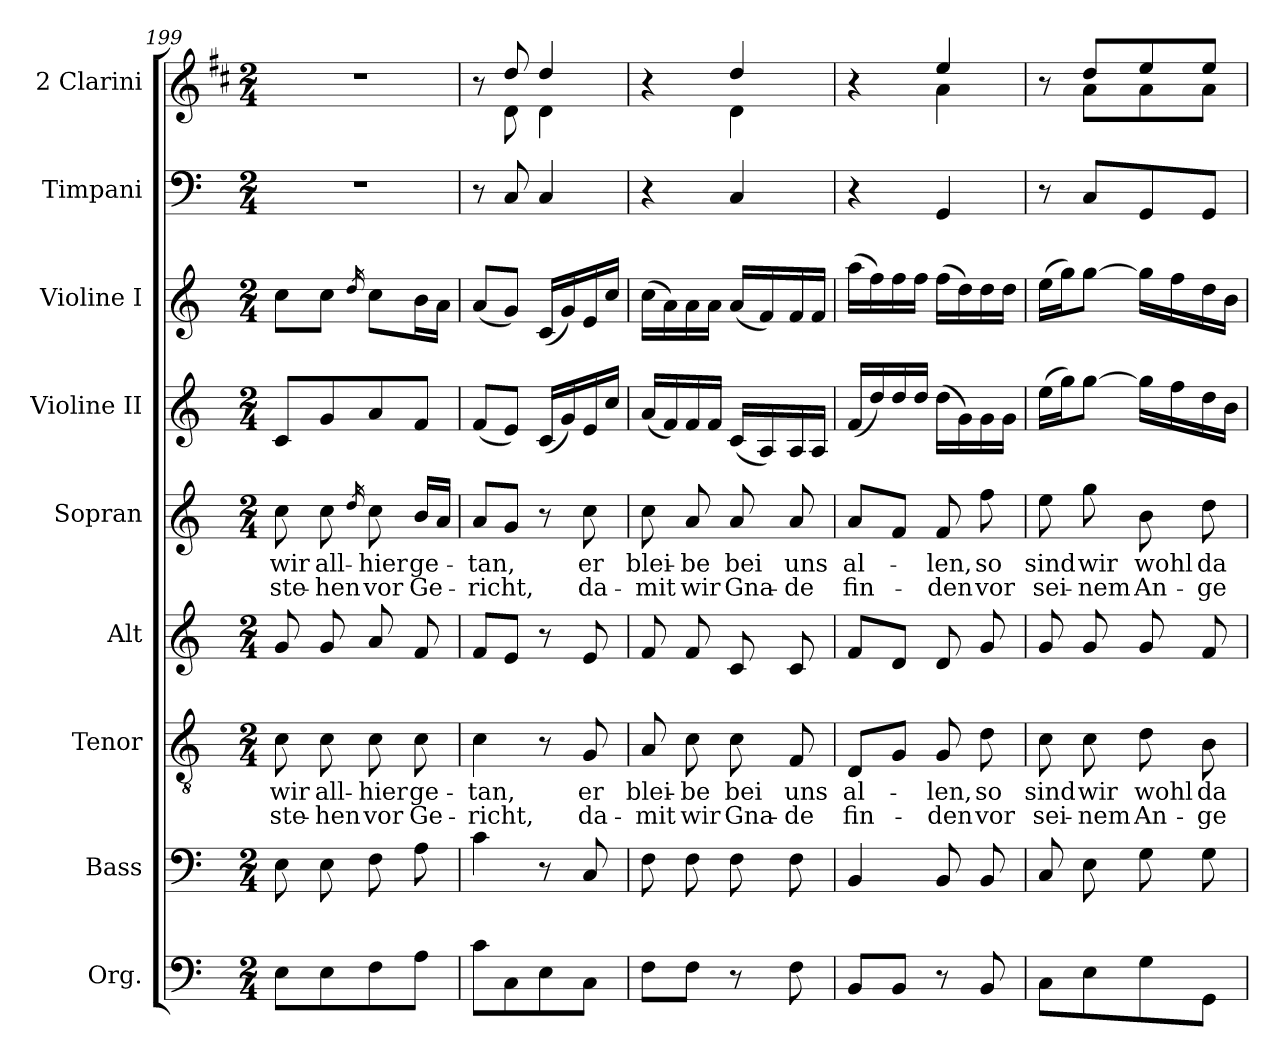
**kern	**kern	**kern	**text	**text	**kern	**kern	**text	**text	**kern	**kern	**kern	**kern
*part9	*part8	*part7	*part7	*part7	*part6	*part5	*part5	*part5	*part4	*part3	*part2	*part1
*staff9	*staff8	*staff7	*staff7	*staff7	*staff6	*staff5	*staff5	*staff5	*staff4	*staff3	*staff2	*staff1
*I"Org.	*I"Bass	*I"Tenor	*	*	*I"Alt	*I"Sopran	*	*	*I"Violine II	*I"Violine I	*I"Timpani	*I"2 Clarini
*	*	*	*	*	*	*	*	*	*	*	*I'Timp	*
*clefF4	*clefF4	*clefGv2	*	*	*clefG2	*clefG2	*	*	*clefG2	*clefG2	*clefF4	*clefG2
*ITrd7c12	*	*	*	*	*	*	*	*	*	*	*	*ITrd1c2
*k[]	*k[]	*k[]	*	*	*k[]	*k[]	*	*	*k[]	*k[]	*k[]	*k[]
*M2/4	*M2/4	*M2/4	*	*	*M2/4	*M2/4	*	*	*M2/4	*M2/4	*M2/4	*M2/4
=199	=199	=199	=199	=199	=199	=199	=199	=199	=199	=199	=199	=199
8EE\L	8E\	8c\	wir	ste-	8g/	8cc\	wir	ste-	8c/L	8cc\L	2r	2r
8EE\	8E\	8c\	all-	-hen	8g/	8cc\	all-	-hen	8g/	8cc\J	.	.
.	.	.	.	.	.	16qdd/	.	.	.	16qdd/	.	.
8FF\	8F\	8c\	-hier	-vor	8a/	8cc\	-hier	-vor	8a/	8cc\L	.	.
8AA\J	8A\	8c\	ge-	Ge-	8f/	16b/LL	ge-	Ge-	8f/J	16b\L	.	.
.	.	.	.	.	.	16a/JJ	.	.	.	16a\JJ	.	.
=200	=200	=200	=200	=200	=200	=200	=200	=200	=200	=200	=200	=200
*	*	*	*	*	*	*	*	*	*	*	*	*^
8C\L	4c\	4c\	-tan,	-richt,	8f/L	8a/L	-tan,	-richt,	(8f/L	(8a/L	8r	8r	8ryy
8CC\	.	.	.	.	8e/J	8g/J	.	.	8e/J)	8g/J)	8C/	8cc/	8c\
8EE\	8r	8r	.	.	8r	8r	.	.	(16c/LL	(16c/LL	4C/	4cc/	4c\
.	.	.	.	.	.	.	.	.	16g/)	16g/)	.	.	.
8CC\J	8C/	8G/	er	da-	8e/	8cc\	er	da-	16e/	16e/	.	.	.
.	.	.	.	.	.	.	.	.	16cc/JJ	16cc/JJ	.	.	.
!!LO:LB:g=z	!!
=201	=201	=201	=201	=201	=201	=201	=201	=201	=201	=201	=201	=201	=201
8FF\L	8F\	8A/	blei-	-mit	8f/	8cc\	blei-	-mit	(16a/LL	(>16cc\LL	4r	4r	4ryy
.	.	.	.	.	.	.	.	.	16f/)	16a\)	.	.	.
8FF\J	8F\	8c\	-be	wir	8f/	8a/	-be	wir	16f/	16a\	.	.	.
.	.	.	.	.	.	.	.	.	16f/JJ	16a\JJ	.	.	.
8r	8F\	8c\	bei	Gna-	8c/	8a/	bei	Gna-	(16c/LL	(16a/LL	4C/	4cc/	4c\
.	.	.	.	.	.	.	.	.	16A/)	16f/)	.	.	.
8FF\	8F\	8F/	uns	-de	8c/	8a/	uns	-de	16A/	16f/	.	.	.
.	.	.	.	.	.	.	.	.	16A/JJ	16f/JJ	.	.	.
=202	=202	=202	=202	=202	=202	=202	=202	=202	=202	=202	=202	=202	=202
8BBB/L	4BB/	8D/L	al-	fin-	8f/L	8a/L	al-	fin-	(16f/LL	(>16aa\LL	4r	4r	4ryy
.	.	.	.	.	.	.	.	.	16dd/)	16ff\)	.	.	.
8BBB/J	.	8G/J	.	.	8d/J	8f/J	.	.	16dd/	16ff\	.	.	.
.	.	.	.	.	.	.	.	.	16dd/JJ	16ff\JJ	.	.	.
8r	8BB/	8G/	-len,	-den	8d/	8f/	-len,	-den	(>16dd\LL	(>16ff\LL	4GG/	4dd/	4g\
.	.	.	.	.	.	.	.	.	16g\)	16dd\)	.	.	.
8BBB/	8BB/	8d\	so	vor	8g/	8ff\	so	vor	16g\	16dd\	.	.	.
.	.	.	.	.	.	.	.	.	16g\JJ	16dd\JJ	.	.	.
=203	=203	=203	=203	=203	=203	=203	=203	=203	=203	=203	=203	=203	=203
8CC\L	8C/	8c\	sind	sei-	8g/	8ee\	sind	sei-	(>16ee\LL	(>16ee\LL	8r	8r	8ryy
.	.	.	.	.	.	.	.	.	16gg\J)	16gg\J)	.	.	.
8EE\	8E\	8c\	wir	-nem	8g/	8gg\	wir	-nem	[8gg\J	[8gg\J	8C/L	8cc/L	8g\L
8GG\	8G\	8d\	wohl	An-	8g/	8b\	wohl	An-	16gg\LL]	16gg\LL]	8GG/	8dd/	8g\
.	.	.	.	.	.	.	.	.	16ff\	16ff\	.	.	.
8GGG\J	8G\	8B\	da-	-ge-	8f/	8dd\	da-	-ge-	16dd\	16dd\	8GG/J	8dd/J	8g\J
.	.	.	.	.	.	.	.	.	16b\JJ	16b\JJ	.	.	.
*	*	*	*	*	*	*	*	*	*	*	*	*v	*v
=	=	=	=	=	=	=	=	=	=	=	=	=
*-	*-	*-	*-	*-	*-	*-	*-	*-	*-	*-	*-	*-
